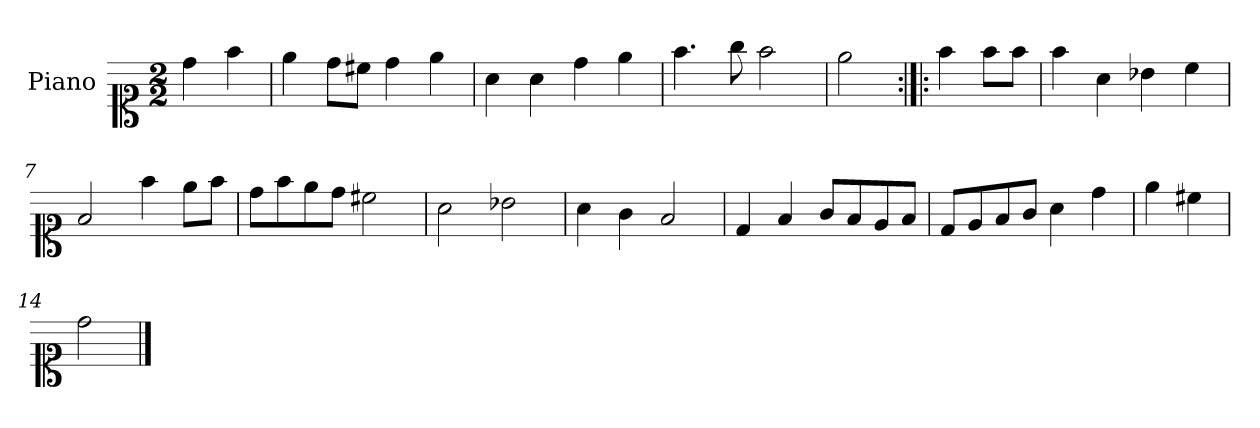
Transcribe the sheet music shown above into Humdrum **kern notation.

**kern
*part1
*staff1
*I"Piano
*I'Pno.
*clefC1
*k[]
*M2/2
=
4dd\
4ff\
=1
4ee\
8dd\L
8cc#X\J
4dd\
4ee\
=2
4a\
4a\
4dd\
4ee\
=3
4.ff\
8gg\
2ff\
=4
2ee\
=5:|!|:
4ff\
8ff\L
8ff\J
=6
4ff\
4a\
4b-X\
4cc\
=7
2f/
4ff\
8ee\L
8ff\J
=8
8dd\L
8ff\
8ee\
8dd\J
2cc#X\
=9
2a\
2b-X\
=10
4a\
4g\
2f/
=11
4d/
4f/
8g/L
8f/
8e/
8f/J
=12
8d/L
8e/
8f/
8g/J
4a\
4dd\
=13
4ee\
4cc#X\
=14
2dd\
==
*-
